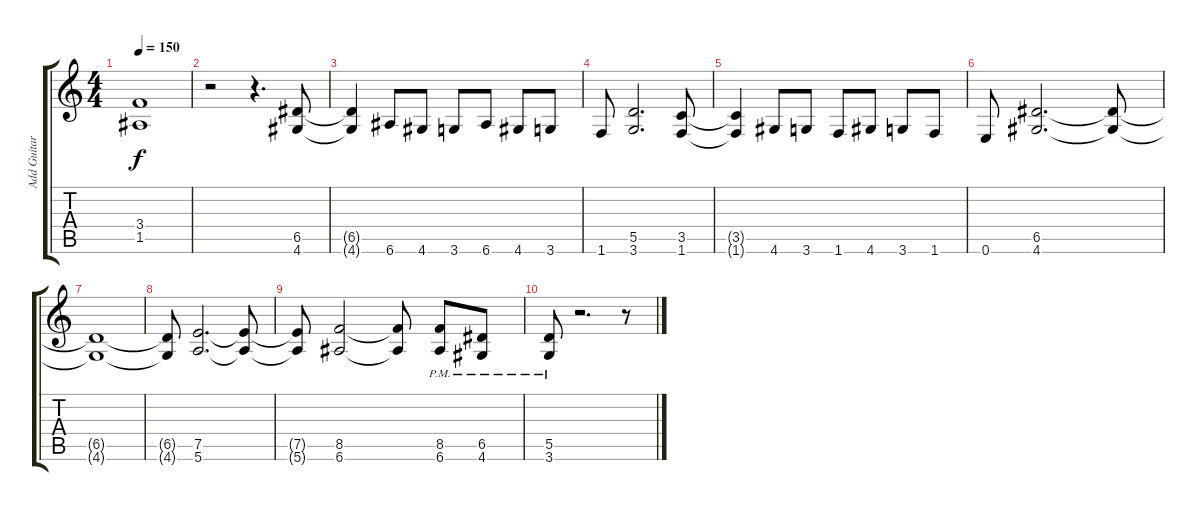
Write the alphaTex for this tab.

\track ("Add Guitarra" "Add Guitar") {instrument distortionguitar}
\staff {score tabs}
\tuning (E4 B3 G3 D3 A2 E2) {hide}
\ts (4 4)
\tempo 150
\clef g2
\ks c
(3.4{t} 1.5{t}).1{dy f} |
r.2 r.4{d} (6.5 4.6).8 |
(6.5{t} 4.6{t}).4 6.6.8 4.6.8 3.6.8 6.6.8 4.6.8 3.6.8 |
1.6.8 (5.5 3.6).2{d} (3.5 1.6).8 |
(3.5{t} 1.6{t}).4 4.6.8 3.6.8 1.6.8 4.6.8 3.6.8 1.6.8 |
0.6.8 (6.5 4.6).2{d} (6.5{t} 4.6{t}).8 |
(6.5{t} 4.6{t}).1 |
(6.5{t} 4.6{t}).8 (7.5 5.6).2{d} (7.5{t} 5.6{t}).8 |
(7.5{t} 5.6{t}).8 (8.5 6.6).2 (8.5{t} 6.6{t}).8 (8.5{pm} 6.6).8 (6.5 4.6{pm}).8 |
(5.5 3.6{pm}).8 r.2{d} r.8
